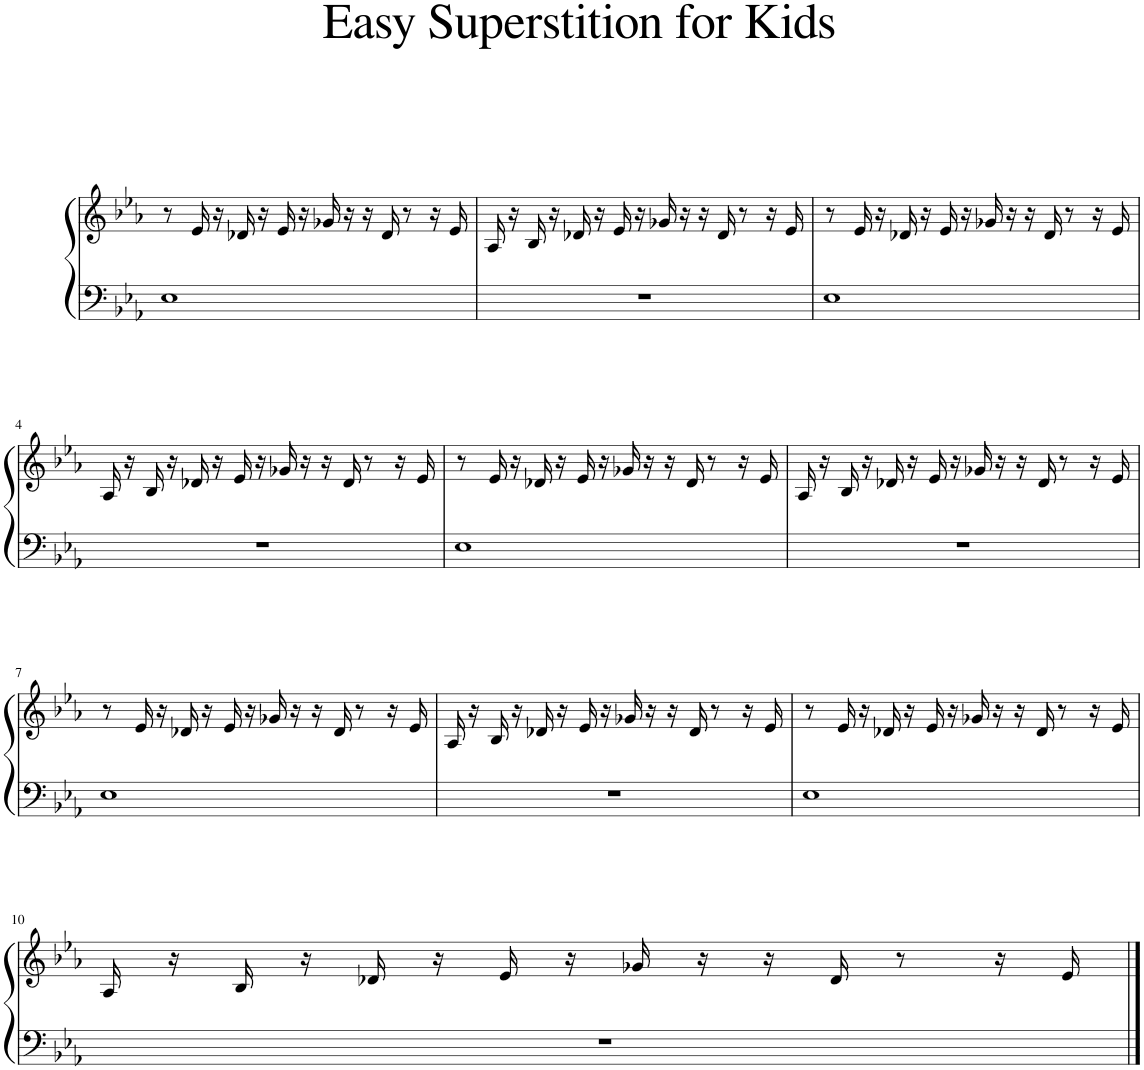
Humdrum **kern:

**kern	**kern
*part1	*part1
*staff2	*staff1
*I"Piano	*
*I'Pno	*
*clefF4	*clefG2
*k[b-e-a-]	*k[b-e-a-]
=1	=1
1E-	8r
.	16e-/
.	16r
.	16d-X/
.	16r
.	16e-/
.	16r
.	16g-X/
.	16r
.	16r
.	16d-/
.	8r
.	16r
.	16e-/
=2	=2
1r	16A-/
.	16r
.	16B-/
.	16r
.	16d-X/
.	16r
.	16e-/
.	16r
.	16g-X/
.	16r
.	16r
.	16d-/
.	8r
.	16r
.	16e-/
=3	=3
1E-	8r
.	16e-/
.	16r
.	16d-X/
.	16r
.	16e-/
.	16r
.	16g-X/
.	16r
.	16r
.	16d-/
.	8r
.	16r
.	16e-/
!!LO:LB:g=z
=4	=4
1r	16A-/
.	16r
.	16B-/
.	16r
.	16d-X/
.	16r
.	16e-/
.	16r
.	16g-X/
.	16r
.	16r
.	16d-/
.	8r
.	16r
.	16e-/
=5	=5
1E-	8r
.	16e-/
.	16r
.	16d-X/
.	16r
.	16e-/
.	16r
.	16g-X/
.	16r
.	16r
.	16d-/
.	8r
.	16r
.	16e-/
=6	=6
1r	16A-/
.	16r
.	16B-/
.	16r
.	16d-X/
.	16r
.	16e-/
.	16r
.	16g-X/
.	16r
.	16r
.	16d-/
.	8r
.	16r
.	16e-/
!!LO:LB:g=z
=7	=7
1E-	8r
.	16e-/
.	16r
.	16d-X/
.	16r
.	16e-/
.	16r
.	16g-X/
.	16r
.	16r
.	16d-/
.	8r
.	16r
.	16e-/
=8	=8
1r	16A-/
.	16r
.	16B-/
.	16r
.	16d-X/
.	16r
.	16e-/
.	16r
.	16g-X/
.	16r
.	16r
.	16d-/
.	8r
.	16r
.	16e-/
=9	=9
1E-	8r
.	16e-/
.	16r
.	16d-X/
.	16r
.	16e-/
.	16r
.	16g-X/
.	16r
.	16r
.	16d-/
.	8r
.	16r
.	16e-/
!!LO:LB:g=z
=10	=10
1r	16A-/
.	16r
.	16B-/
.	16r
.	16d-X/
.	16r
.	16e-/
.	16r
.	16g-X/
.	16r
.	16r
.	16d-/
.	8r
.	16r
.	16e-/
==	==
*-	*-
